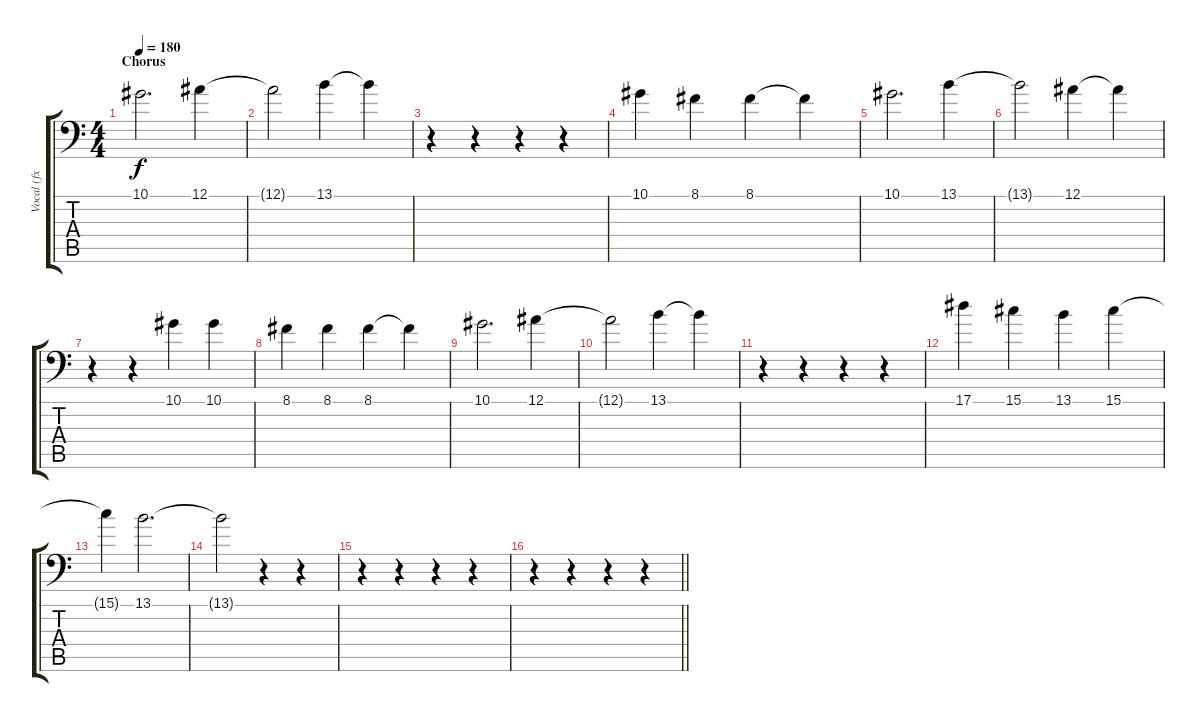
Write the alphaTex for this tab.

\track ("Vocal (fx vocal)" "Vocal (fx ") {instrument pad4choir}
\staff {score tabs}
\tuning (Bb3 F3 Db3 Ab2 Eb2 Ab1) {hide}
\ts (4 4)
\section ("" "Chorus")
\tempo 180
\clef f4
\ks c
10.1.2{d dy f} 12.1.4 |
12.1{t}.2 13.1.4 13.1{t}.4 |
r.4 r.4 r.4 r.4 |
10.1.4 8.1.4 8.1.4 8.1{t}.4 |
10.1.2{d} 13.1.4 |
13.1{t}.2 12.1.4 12.1{t}.4 |
r.4 r.4 10.1.4 10.1.4 |
8.1.4 8.1.4 8.1.4 8.1{t}.4 |
10.1.2{d} 12.1.4 |
12.1{t}.2 13.1.4 13.1{t}.4 |
r.4 r.4 r.4 r.4 |
17.1.4 15.1.4 13.1.4 15.1.4 |
15.1{t}.4 13.1.2{d} |
13.1{t}.2 r.4 r.4 |
r.4 r.4 r.4 r.4 |
\barLineRight lightlight
r.4 r.4 r.4 r.4
